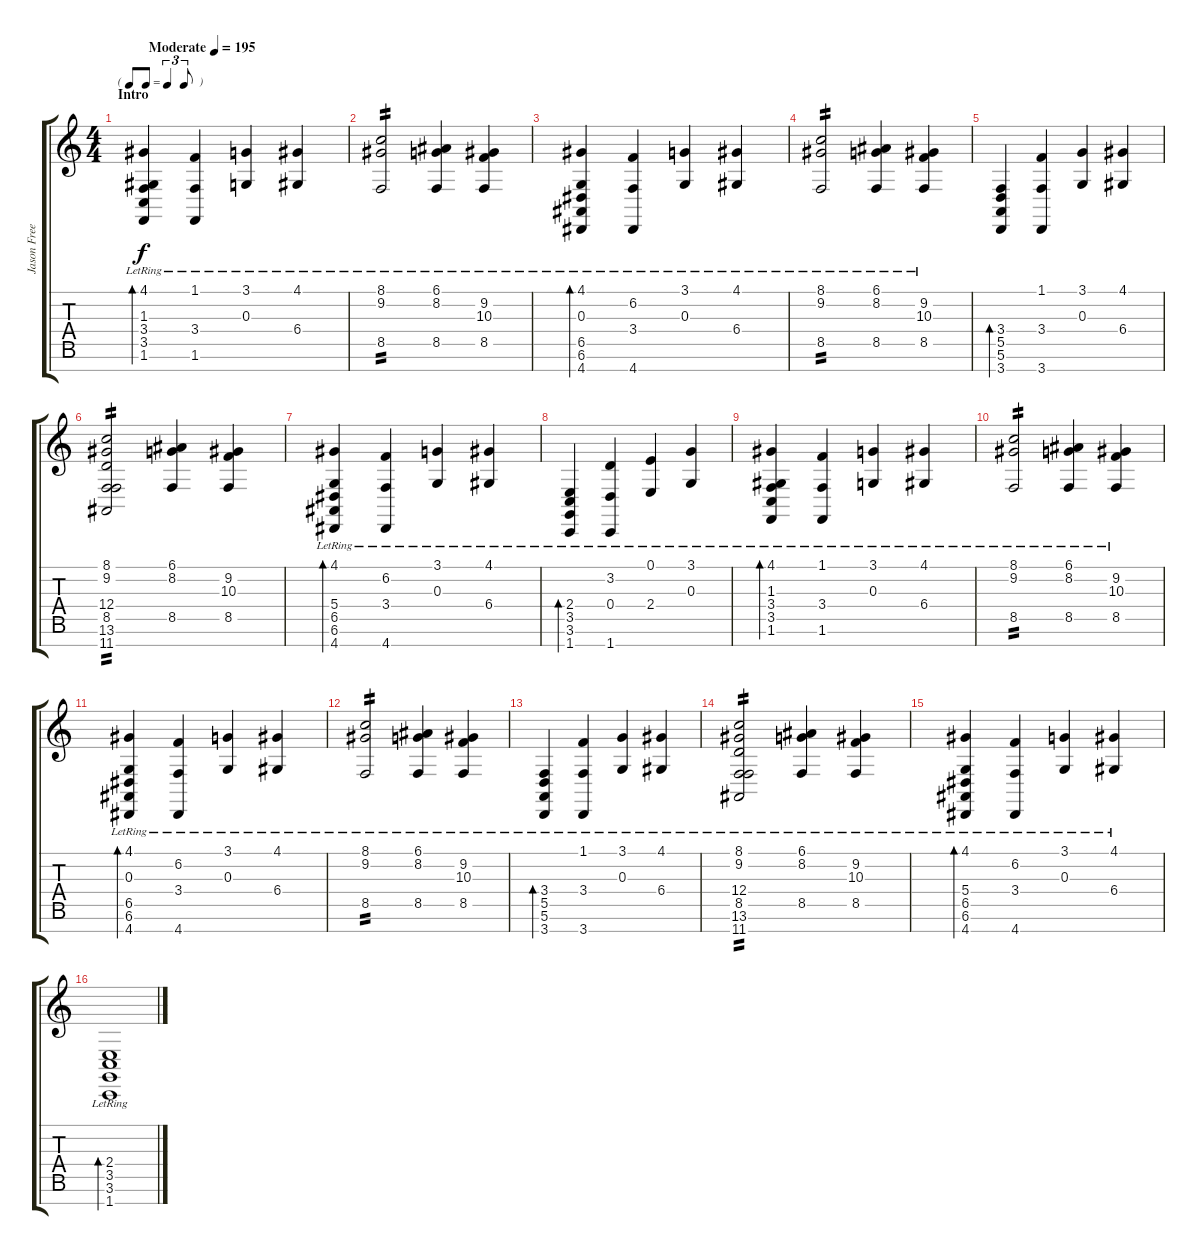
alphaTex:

\track ("Jason Freese" "Jason Free") {instrument brightacousticpiano}
\staff {score tabs}
\tuning (E4 B3 G3 D3 A2 E2 B1) {hide}
\ts (4 4)
\tf triplet8th
\section ("" "Intro")
\tempo (195 "Moderate")
\clef g2
\ks c
(4.1{lr} 1.3{lr} 3.4{lr} 3.5{lr} 1.6{lr}).4{bd 480 dy f instrument brightacousticpiano} (1.1{lr} 3.4{lr} 1.6{lr}).4 (3.1{lr} 0.3{lr}).4 (4.1{lr} 6.4{lr}).4 |
(8.1{lr} 9.2{lr} 8.5{lr}).2{tp 2} (6.1{lr} 8.2{lr} 8.5{lr}).4 (9.2{lr} 10.3{lr} 8.5{lr}).4 |
(4.1{lr} 0.3{lr} 6.5{lr} 6.6{lr} 4.7{lr}).4{bd 480} (6.2{lr} 3.4{lr} 4.7{lr}).4 (3.1{lr} 0.3{lr}).4 (4.1{lr} 6.4{lr}).4 |
(8.1{lr} 9.2{lr} 8.5{lr}).2{tp 2} (6.1{lr} 8.2{lr} 8.5{lr}).4 (9.2{lr} 10.3{lr} 8.5{lr}).4 |
(3.4 5.5 5.6 3.7).4{bd 480} (1.1 3.4 3.7).4 (3.1 0.3).4 (4.1 6.4).4 |
(8.1 9.2 12.4 8.5 13.6 11.7).2{tp 2} (6.1 8.2 8.5).4 (9.2 10.3 8.5).4 |
(4.1{lr} 5.4{lr} 6.5{lr} 6.6{lr} 4.7{lr}).4{bd 480} (6.2{lr} 3.4{lr} 4.7{lr}).4 (3.1{lr} 0.3{lr}).4 (4.1{lr} 6.4{lr}).4 |
(2.4{lr} 3.5{lr} 3.6{lr} 1.7{lr}).4{bd 480} (3.2{lr} 0.4 1.7{lr}).4 (0.1{lr} 2.4).4 (3.1{lr} 0.3).4 |
(4.1{lr} 1.3{lr} 3.4{lr} 3.5{lr} 1.6{lr}).4{bd 480} (1.1{lr} 3.4{lr} 1.6{lr}).4 (3.1{lr} 0.3{lr}).4 (4.1{lr} 6.4{lr}).4 |
(8.1{lr} 9.2{lr} 8.5{lr}).2{tp 2} (6.1{lr} 8.2{lr} 8.5{lr}).4 (9.2{lr} 10.3{lr} 8.5{lr}).4 |
(4.1{lr} 0.3{lr} 6.5{lr} 6.6{lr} 4.7{lr}).4{bd 480} (6.2{lr} 3.4{lr} 4.7{lr}).4 (3.1{lr} 0.3{lr}).4 (4.1{lr} 6.4{lr}).4 |
(8.1{lr} 9.2{lr} 8.5{lr}).2{tp 2} (6.1{lr} 8.2{lr} 8.5{lr}).4 (9.2{lr} 10.3{lr} 8.5{lr}).4 |
(3.4{lr} 5.5{lr} 5.6{lr} 3.7{lr}).4{bd 480} (1.1{lr} 3.4{lr} 3.7{lr}).4 (3.1{lr} 0.3{lr}).4 (4.1{lr} 6.4{lr}).4 |
(8.1{lr} 9.2{lr} 12.4{lr} 8.5{lr} 13.6{lr} 11.7{lr}).2{tp 2} (6.1{lr} 8.2{lr} 8.5{lr}).4 (9.2{lr} 10.3{lr} 8.5{lr}).4 |
(4.1{lr} 5.4{lr} 6.5{lr} 6.6{lr} 4.7{lr}).4{bd 480} (6.2{lr} 3.4{lr} 4.7{lr}).4 (3.1{lr} 0.3{lr}).4 (4.1{lr} 6.4{lr}).4 |
(2.4{lr} 3.5{lr} 3.6{lr} 1.7{lr}).1{bd 480}
